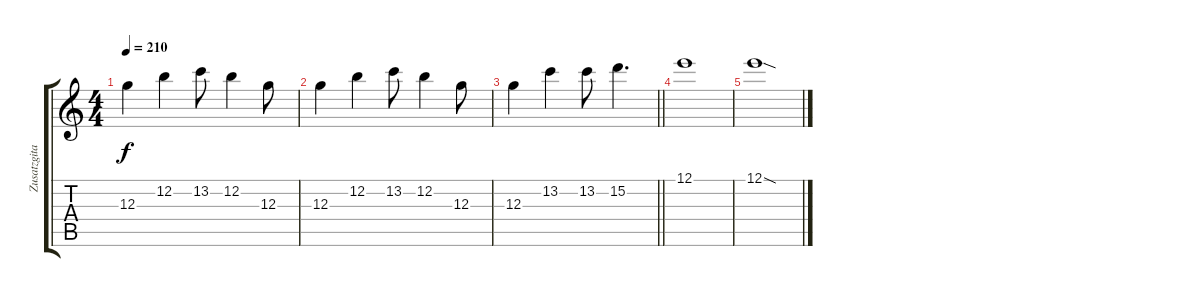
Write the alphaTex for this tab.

\track ("Zusatzgitarre" "Zusatzgita") {instrument overdrivenguitar}
\staff {score tabs}
\tuning (E4 B3 G3 D3 A2 E2) {hide}
\ts (4 4)
\tempo 210
\clef g2
\ks c
12.3.4{dy f} 12.2.4 13.2.8 12.2.4 12.3.8 |
12.3.4 12.2.4 13.2.8 12.2.4 12.3.8 |
\barLineRight lightlight
12.3.4 13.2.4 13.2.8 15.2.4{d} |
12.1.1 |
12.1{sod}.1
